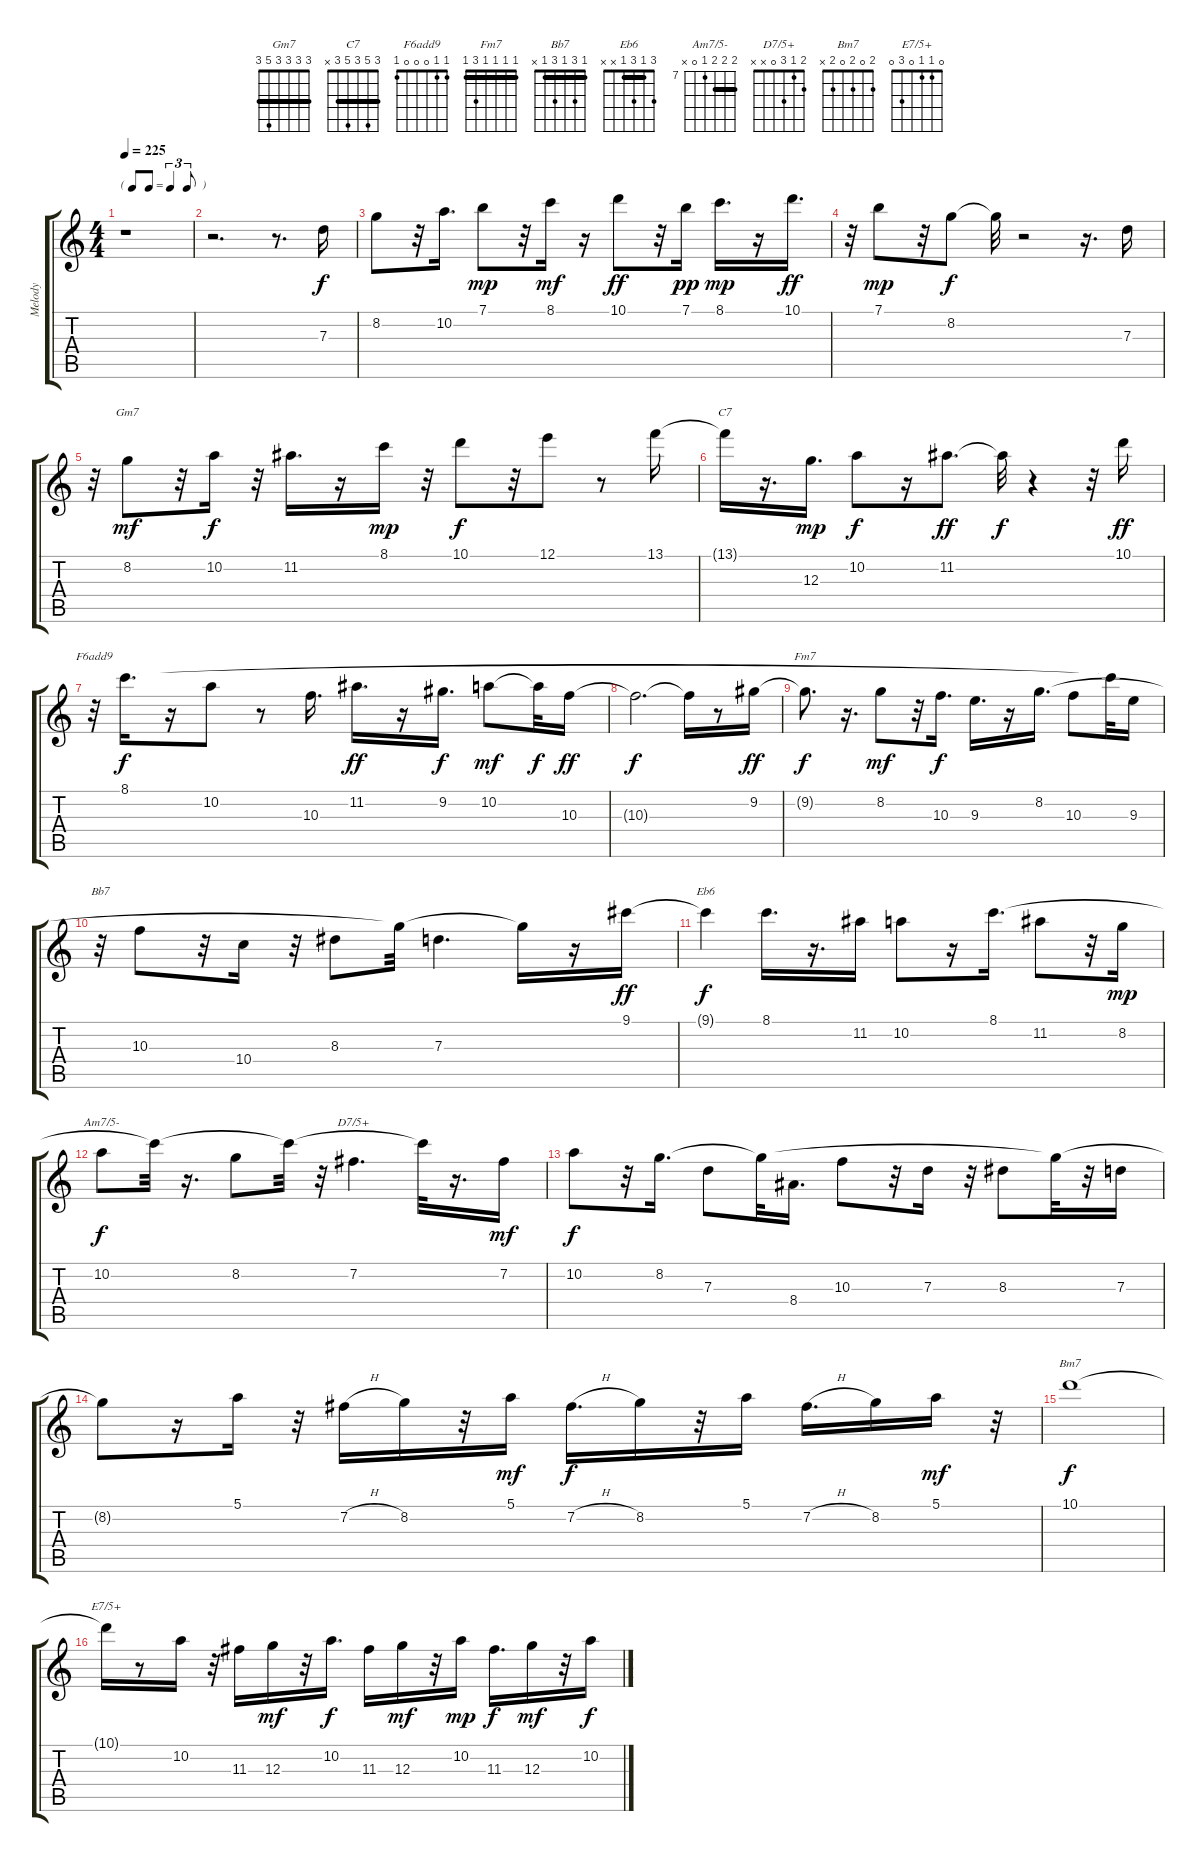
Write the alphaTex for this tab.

\track ("Melody  " "Melody  ") {instrument acousticguitarnylon}
\staff {score tabs}
\tuning (E4 B3 G3 D3 A2 E2) {hide}
\chord ("Gm7" 3 3 3 3 5 3) {barre 3}
\chord ("C7" 3 5 3 5 3 x) {barre 3}
\chord ("F6add9" 1 1 0 0 0 1)
\chord ("Fm7" 1 1 1 1 3 1) {barre 1}
\chord ("Bb7" 1 3 1 3 1 x) {barre 1}
\chord ("Eb6" 3 1 3 1 x x) {barre 1}
\chord ("Am7/5-" 8 8 8 7 0 x) {firstfret 7 barre 8}
\chord ("D7/5+" 2 1 3 0 x x)
\chord ("Bm7" 2 0 2 0 2 x)
\chord ("E7/5+" 0 1 1 0 3 0)
\ts (4 4)
\tf triplet8th
\tempo 225
\clef g2
\ks c
r.1{dy f instrument acousticguitarnylon} |
r.2{d} r.8{d} 7.3.16 |
8.2.8 r.32 10.2.16{d} 7.1.8{dy mp} r.32 8.1.16{dy mf} r.16 10.1.8{dy ff} r.32 7.1.16{dy pp} 8.1.16{d dy mp} r.16 10.1.16{d dy ff} |
r.32 7.1.8{dy mp} r.32 8.2.8{dy f} 8.2{t}.32 r.2 r.16{d} 7.3.16 |
r.32 8.2.8{ch "Gm7" dy mf} r.32 10.2.16{dy f} r.32 11.2.16{d} r.16 8.1.16{dy mp} r.32 10.1.8{dy f} r.32 12.1.8 r.8 13.1.16 |
13.1{t}.16{ch "C7"} r.16{d} 12.3.16{d dy mp} 10.2.8{dy f} r.16 11.2.8{d dy ff} 11.2{t}.32{dy f} r.4 r.32 10.1.16{dy ff} |
r.32{ch "F6add9"} 8.1.16{d dy f} r.16 10.2.8 r.8 10.3.16{d} 11.2.16{d dy ff} r.16 9.2.16{d dy f} 10.2.8{dy mf} 10.2{t}.32{dy f} 10.3.16{dy ff} |
10.3{t}.2{d dy f} 10.3{t}.16 r.8 9.2.16{dy ff} |
9.2{t}.8{d ch "Fm7" dy f} r.16{d} 8.2.8{dy mf} r.32 10.3.16{d dy f} 9.3.16{d} r.16 8.2.16{d} 10.3.8 8.1{t}.32 9.3.16 |
r.32{ch "Bb7"} 10.3.8 r.32 10.4.16 r.32 8.3.8 8.2{t}.32 7.3.4{d} 8.2{t}.16 r.16 9.1.16{dy ff} |
9.1{t}.4{ch "Eb6" dy f} 8.1.16{d} r.16{d} 11.2.16 10.2.8 r.16 8.1.16{d} 11.2.8 r.32 8.2.16{dy mp} |
10.2.8{ch "Am7/5-" dy f} 8.1{t}.32 r.16{d} 8.2.8 8.1{t}.32 r.32 7.2.4{d ch "D7/5+"} 8.1{t}.32 r.16{d} 7.2.16{dy mf} |
10.2.8{dy f} r.32 8.2.16{d} 7.3.8 8.2{t}.32 8.4.16{d} 10.3.8 r.32 7.3.16 r.32 8.3.8 8.2{t}.32 r.32 7.3.16 |
8.2{t}.8 r.16 5.1.16 r.32 7.2{h}.16 8.2.16 r.32 5.1.16{dy mf} 7.2{h}.16{d dy f} 8.2.16 r.32 5.1.16 7.2{h}.16{d} 8.2.16 5.1.16{dy mf} r.32 |
10.1.1{ch "Bm7" dy f} |
10.1{t}.16{ch "E7/5+"} r.8 10.2.16 r.32 11.3.16 12.3.16{dy mf} r.32 10.2.16{d dy f} 11.3.16 12.3.16{dy mf} r.32 10.2.16{dy mp} 11.3.16{d dy f} 12.3.16{dy mf} r.32 10.2.16{dy f}
